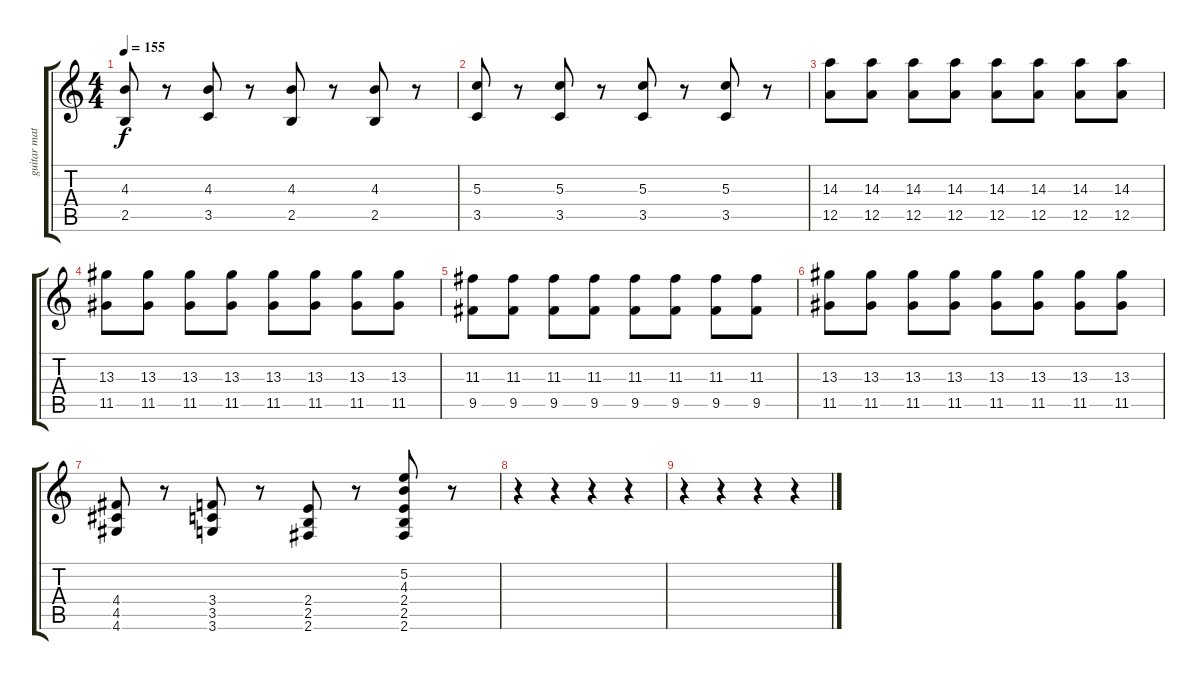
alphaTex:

\track ("guitar matt" "guitar mat") {instrument distortionguitar}
\staff {score tabs}
\tuning (E4 B3 G3 D3 A2 E2) {hide}
\ts (4 4)
\tempo 155
\clef g2
\ks c
(4.3 2.5).8{dy f} r.8 (4.3 3.5).8 r.8 (4.3 2.5).8 r.8 (4.3 2.5).8 r.8 |
(5.3 3.5).8 r.8 (5.3 3.5).8 r.8 (5.3 3.5).8 r.8 (5.3 3.5).8 r.8 |
(14.3 12.5).8 (14.3 12.5).8 (14.3 12.5).8 (14.3 12.5).8 (14.3 12.5).8 (14.3 12.5).8 (14.3 12.5).8 (14.3 12.5).8 |
(13.3 11.5).8 (13.3 11.5).8 (13.3 11.5).8 (13.3 11.5).8 (13.3 11.5).8 (13.3 11.5).8 (13.3 11.5).8 (13.3 11.5).8 |
(11.3 9.5).8 (11.3 9.5).8 (11.3 9.5).8 (11.3 9.5).8 (11.3 9.5).8 (11.3 9.5).8 (11.3 9.5).8 (11.3 9.5).8 |
(13.3 11.5).8 (13.3 11.5).8 (13.3 11.5).8 (13.3 11.5).8 (13.3 11.5).8 (13.3 11.5).8 (13.3 11.5).8 (13.3 11.5).8 |
(4.4 4.5 4.6).8 r.8 (3.4 3.5 3.6).8 r.8 (2.4 2.5 2.6).8 r.8 (5.2 4.3 2.4 2.5 2.6).8 r.8 |
r.4 r.4 r.4 r.4 |
r.4 r.4 r.4 r.4
